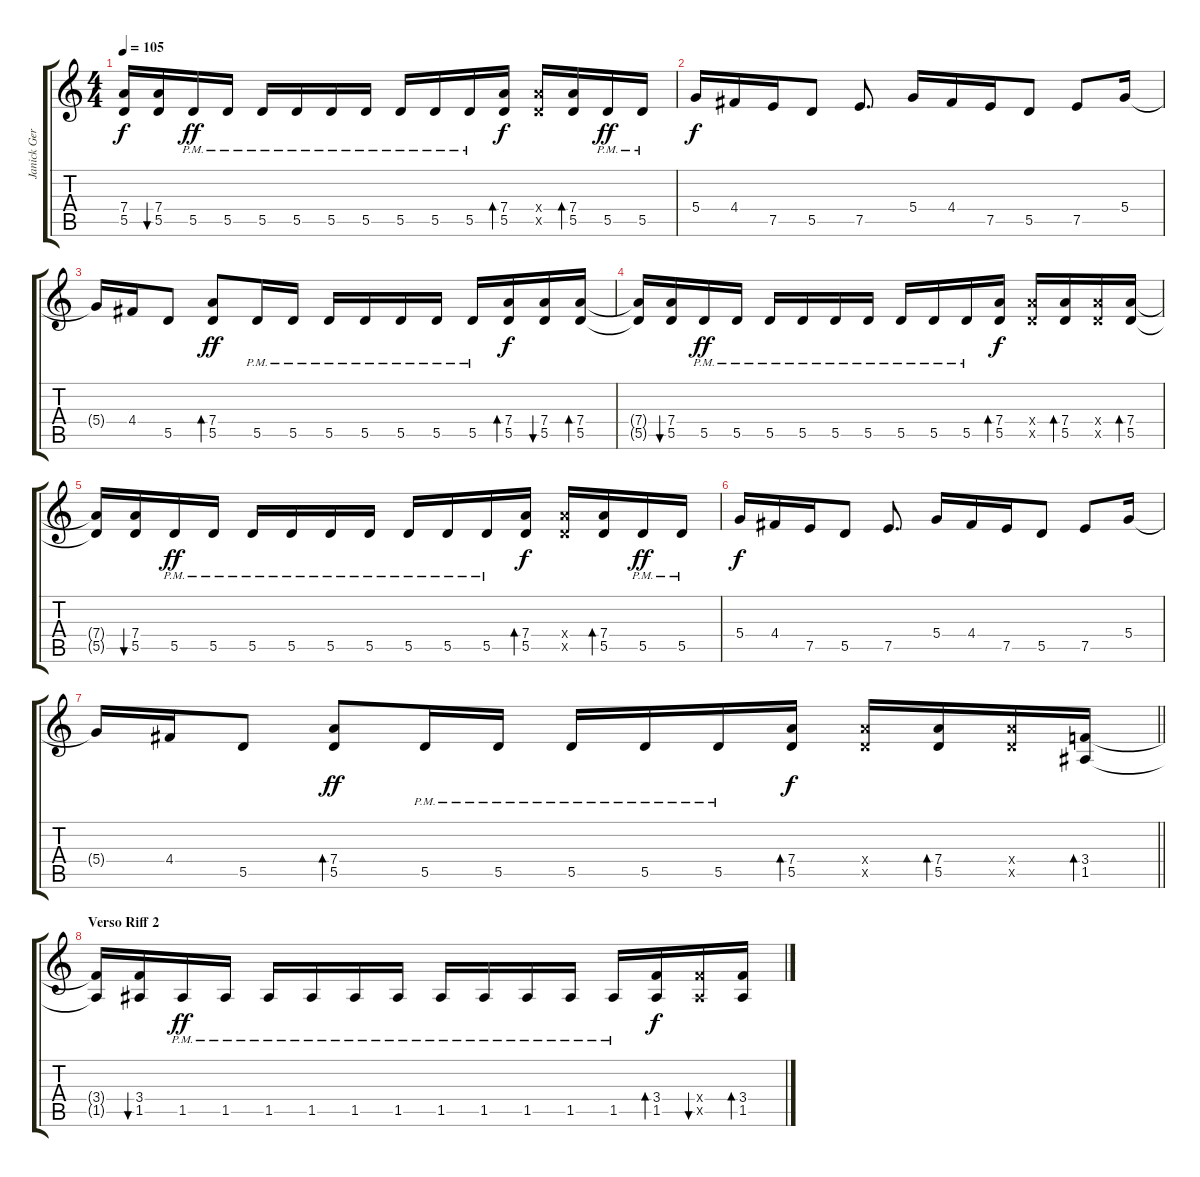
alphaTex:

\track ("Janick Gers" "Janick Ger") {instrument distortionguitar}
\staff {score tabs}
\tuning (E4 B3 G3 D3 A2 E2) {hide}
\ts (4 4)
\tempo 105
\clef g2
\ks c
(7.4{t} 5.5{t}).16{dy f} (7.4 5.5).16{bu 30} 5.5{pm}.16{dy ff} 5.5{pm}.16 5.5{pm}.16 5.5{pm}.16 5.5{pm}.16 5.5{pm}.16 5.5{pm}.16 5.5{pm}.16 5.5{pm}.16 (7.4 5.5).16{bd 30 dy f} (7.4{x} 5.5{x}).16 (7.4 5.5).16{bd 30} 5.5{pm}.16{dy ff} 5.5{pm}.16 |
5.4.16{dy f} 4.4.16 7.5.16 5.5.8 7.5.8{d} 5.4.16 4.4.16 7.5.16 5.5.8 7.5.8 5.4.16 |
5.4{t}.16 4.4.16 5.5.8 (7.4 5.5).8{bd 30 dy ff} 5.5{pm}.16 5.5{pm}.16 5.5{pm}.16 5.5{pm}.16 5.5{pm}.16 5.5{pm}.16 5.5{pm}.16 (7.4 5.5).16{bd 30 dy f} (7.4 5.5).16{bu 30} (7.4 5.5).16{bd 30} |
(7.4{t} 5.5{t}).16 (7.4 5.5).16{bu 30} 5.5{pm}.16{dy ff} 5.5{pm}.16 5.5{pm}.16 5.5{pm}.16 5.5{pm}.16 5.5{pm}.16 5.5{pm}.16 5.5{pm}.16 5.5{pm}.16 (7.4 5.5).16{bd 30 dy f} (7.4{x} 5.5{x}).16 (7.4 5.5).16{bd 30} (7.4{x} 5.5{x}).16 (7.4 5.5).16{bd 30} |
(7.4{t} 5.5{t}).16 (7.4 5.5).16{bu 30} 5.5{pm}.16{dy ff} 5.5{pm}.16 5.5{pm}.16 5.5{pm}.16 5.5{pm}.16 5.5{pm}.16 5.5{pm}.16 5.5{pm}.16 5.5{pm}.16 (7.4 5.5).16{bd 30 dy f} (7.4{x} 5.5{x}).16 (7.4 5.5).16{bd 30} 5.5{pm}.16{dy ff} 5.5{pm}.16 |
5.4.16{dy f} 4.4.16 7.5.16 5.5.8 7.5.8{d} 5.4.16 4.4.16 7.5.16 5.5.8 7.5.8 5.4.16 |
\barLineRight lightlight
5.4{t}.16 4.4.16 5.5.8 (7.4 5.5).8{bd 30 dy ff} 5.5{pm}.16 5.5{pm}.16 5.5{pm}.16 5.5{pm}.16 5.5{pm}.16 (7.4 5.5).16{bd 30 dy f} (7.4{x} 5.5{x}).16 (7.4 5.5).16{bd 30} (7.4{x} 5.5{x}).16 (3.4 1.5).16{bd 30} |
\section ("" "Verso Riff 2")
(3.4{t} 1.5{t}).16 (3.4 1.5).16{bu 30} 1.5{pm}.16{dy ff} 1.5{pm}.16 1.5{pm}.16 1.5{pm}.16 1.5{pm}.16 1.5{pm}.16 1.5{pm}.16 1.5{pm}.16 1.5{pm}.16 1.5{pm}.16 1.5{pm}.16 (3.4 1.5).16{bd 30 dy f} (3.4{x} 1.5{x}).16{bu 30} (3.4 1.5).16{bd 30}
